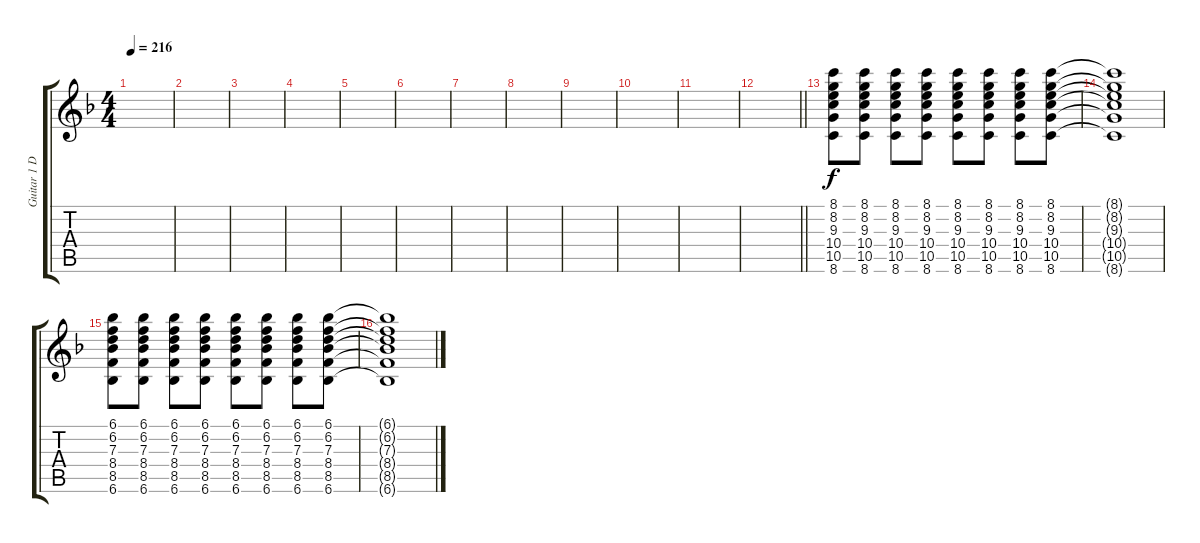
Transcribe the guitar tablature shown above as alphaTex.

\track ("Guitar 1 Disto" "Guitar 1 D") {instrument overdrivenguitar}
\staff {score tabs}
\tuning (E4 B3 G3 D3 A2 E2) {hide}
\ts (4 4)
\tempo 216
\clef g2
\ks f
|
|
|
|
|
|
|
|
|
|
|
\barLineRight lightlight
|
(8.1 8.2 9.3 10.4 10.5 8.6).8 (8.1 8.2 9.3 10.4 10.5 8.6).8 (8.1 8.2 9.3 10.4 10.5 8.6).8 (8.1 8.2 9.3 10.4 10.5 8.6).8 (8.1 8.2 9.3 10.4 10.5 8.6).8 (8.1 8.2 9.3 10.4 10.5 8.6).8 (8.1 8.2 9.3 10.4 10.5 8.6).8 (8.1 8.2 9.3 10.4 10.5 8.6).8 |
(8.1{t} 8.2{t} 9.3{t} 10.4{t} 10.5{t} 8.6{t}).1 |
(6.1 6.2 7.3 8.4 8.5 6.6).8 (6.1 6.2 7.3 8.4 8.5 6.6).8 (6.1 6.2 7.3 8.4 8.5 6.6).8 (6.1 6.2 7.3 8.4 8.5 6.6).8 (6.1 6.2 7.3 8.4 8.5 6.6).8 (6.1 6.2 7.3 8.4 8.5 6.6).8 (6.1 6.2 7.3 8.4 8.5 6.6).8 (6.1 6.2 7.3 8.4 8.5 6.6).8 |
(6.1{t} 6.2{t} 7.3{t} 8.4{t} 8.5{t} 6.6{t}).1
